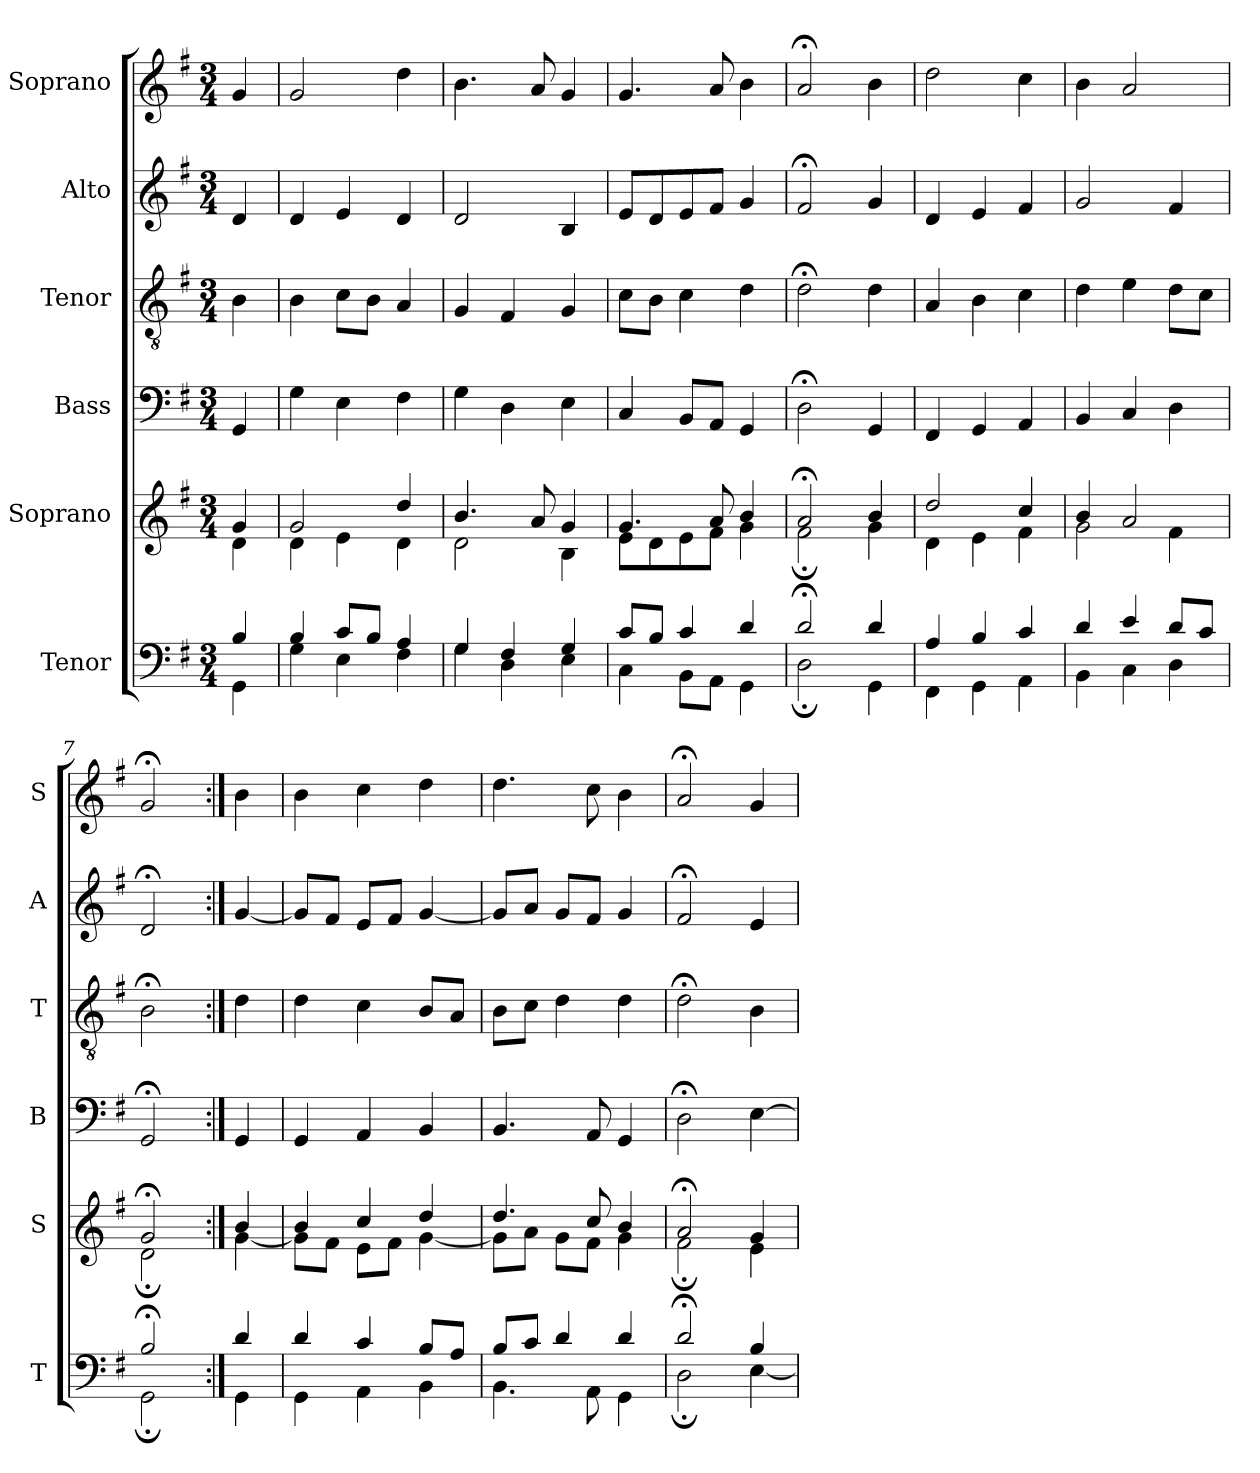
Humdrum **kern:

**kern	**kern	**kern	**kern	**kern	**kern
*part6	*part5	*part4	*part3	*part2	*part1
*staff6	*staff5	*staff4	*staff3	*staff2	*staff1
*I"Tenor	*I"Soprano	*I"Bass	*I"Tenor	*I"Alto	*I"Soprano
*I'T	*I'S	*I'B	*I'T	*I'A	*I'S
*clefF4	*clefG2	*clefF4	*clefGv2	*clefG2	*clefG2
*k[f#]	*k[f#]	*k[f#]	*k[f#]	*k[f#]	*k[f#]
*G:	*G:	*G:	*G:	*G:	*G:
*M3/4	*M3/4	*M3/4	*M3/4	*M3/4	*M3/4
*MM100	*MM100	*MM100	*MM100	*MM100	*MM100
=	=	=	=	=	=
*^	*^	*	*	*	*
4B	4GG	4g	4d	4GG	4B	4d	4g
=1	=1	=1	=1	=1	=1	=1	=1
4B	4G	2g	4d	4G	4B	4d	2g
8cL	4E	.	4e	4E	8cL	4e	.
8BJ	.	.	.	.	8BJ	.	.
4A	4F#	4dd	4d	4F#	4A	4d	4dd
=2	=2	=2	=2	=2	=2	=2	=2
4G	4G	4.b	2d	4G	4G	2d	4.b
4F#	4D	.	.	4D	4F#	.	.
.	.	8a	.	.	.	.	8a
4G	4E	4g	4B	4E	4G	4B	4g
=3	=3	=3	=3	=3	=3	=3	=3
8cL	4C	4.g	8eL	4C	8cL	8eL	4.g
8BJ	.	.	8d	.	8BJ	8d	.
4c	8BBL	.	8e	8BBL	4c	8e	.
.	8AAJ	8a	8f#J	8AAJ	.	8f#J	8a
4d	4GG	4b	4g	4GG	4d	4g	4b
=4	=4	=4	=4	=4	=4	=4	=4
2d;<	2D;<	2a;<	2f#;<	2D;<	2d;<	2f#;<	2a;<
4d	4GG	4b	4g	4GG	4d	4g	4b
=5	=5	=5	=5	=5	=5	=5	=5
4A	4FF#	2dd	4d	4FF#	4A	4d	2dd
4B	4GG	.	4e	4GG	4B	4e	.
4c	4AA	4cc	4f#	4AA	4c	4f#	4cc
=6	=6	=6	=6	=6	=6	=6	=6
4d	4BB	4b	2g	4BB	4d	2g	4b
4e	4C	2a	.	4C	4e	.	2a
8dL	4D	.	4f#	4D	8dL	4f#	.
8cJ	.	.	.	.	8cJ	.	.
=7	=7	=7	=7	=7	=7	=7	=7
2B;<	2GG;<	2g;<	2d;<	2GG;<	2B;<	2d;<	2g;<
=:|!	=:|!	=:|!	=:|!	=:|!	=:|!	=:|!	=:|!
4d	4GG	4b	[4g	4GG	4d	[4g	4b
=8	=8	=8	=8	=8	=8	=8	=8
4d	4GG	4b	8gL]	4GG	4d	8gL]	4b
.	.	.	8f#J	.	.	8f#J	.
4c	4AA	4cc	8eL	4AA	4c	8eL	4cc
.	.	.	8f#J	.	.	8f#J	.
8BL	4BB	4dd	[4g	4BB	8BL	[4g	4dd
8AJ	.	.	.	.	8AJ	.	.
=9	=9	=9	=9	=9	=9	=9	=9
8BL	4.BB	4.dd	8gL]	4.BB	8BL	8gL]	4.dd
8cJ	.	.	8aJ	.	8cJ	8aJ	.
4d	.	.	8gL	.	4d	8gL	.
.	8AA	8cc	8f#J	8AA	.	8f#J	8cc
4d	4GG	4b	4g	4GG	4d	4g	4b
=10	=10	=10	=10	=10	=10	=10	=10
2d;<	2D;<	2a;<	2f#;<	2D;<	2d;<	2f#;<	2a;<
4B	[4E	4g	4e	[4E	4B	4e	4g
*v	*v	*	*	*	*	*	*
*	*v	*v	*	*	*	*
=	=	=	=	=	=
*-	*-	*-	*-	*-	*-
